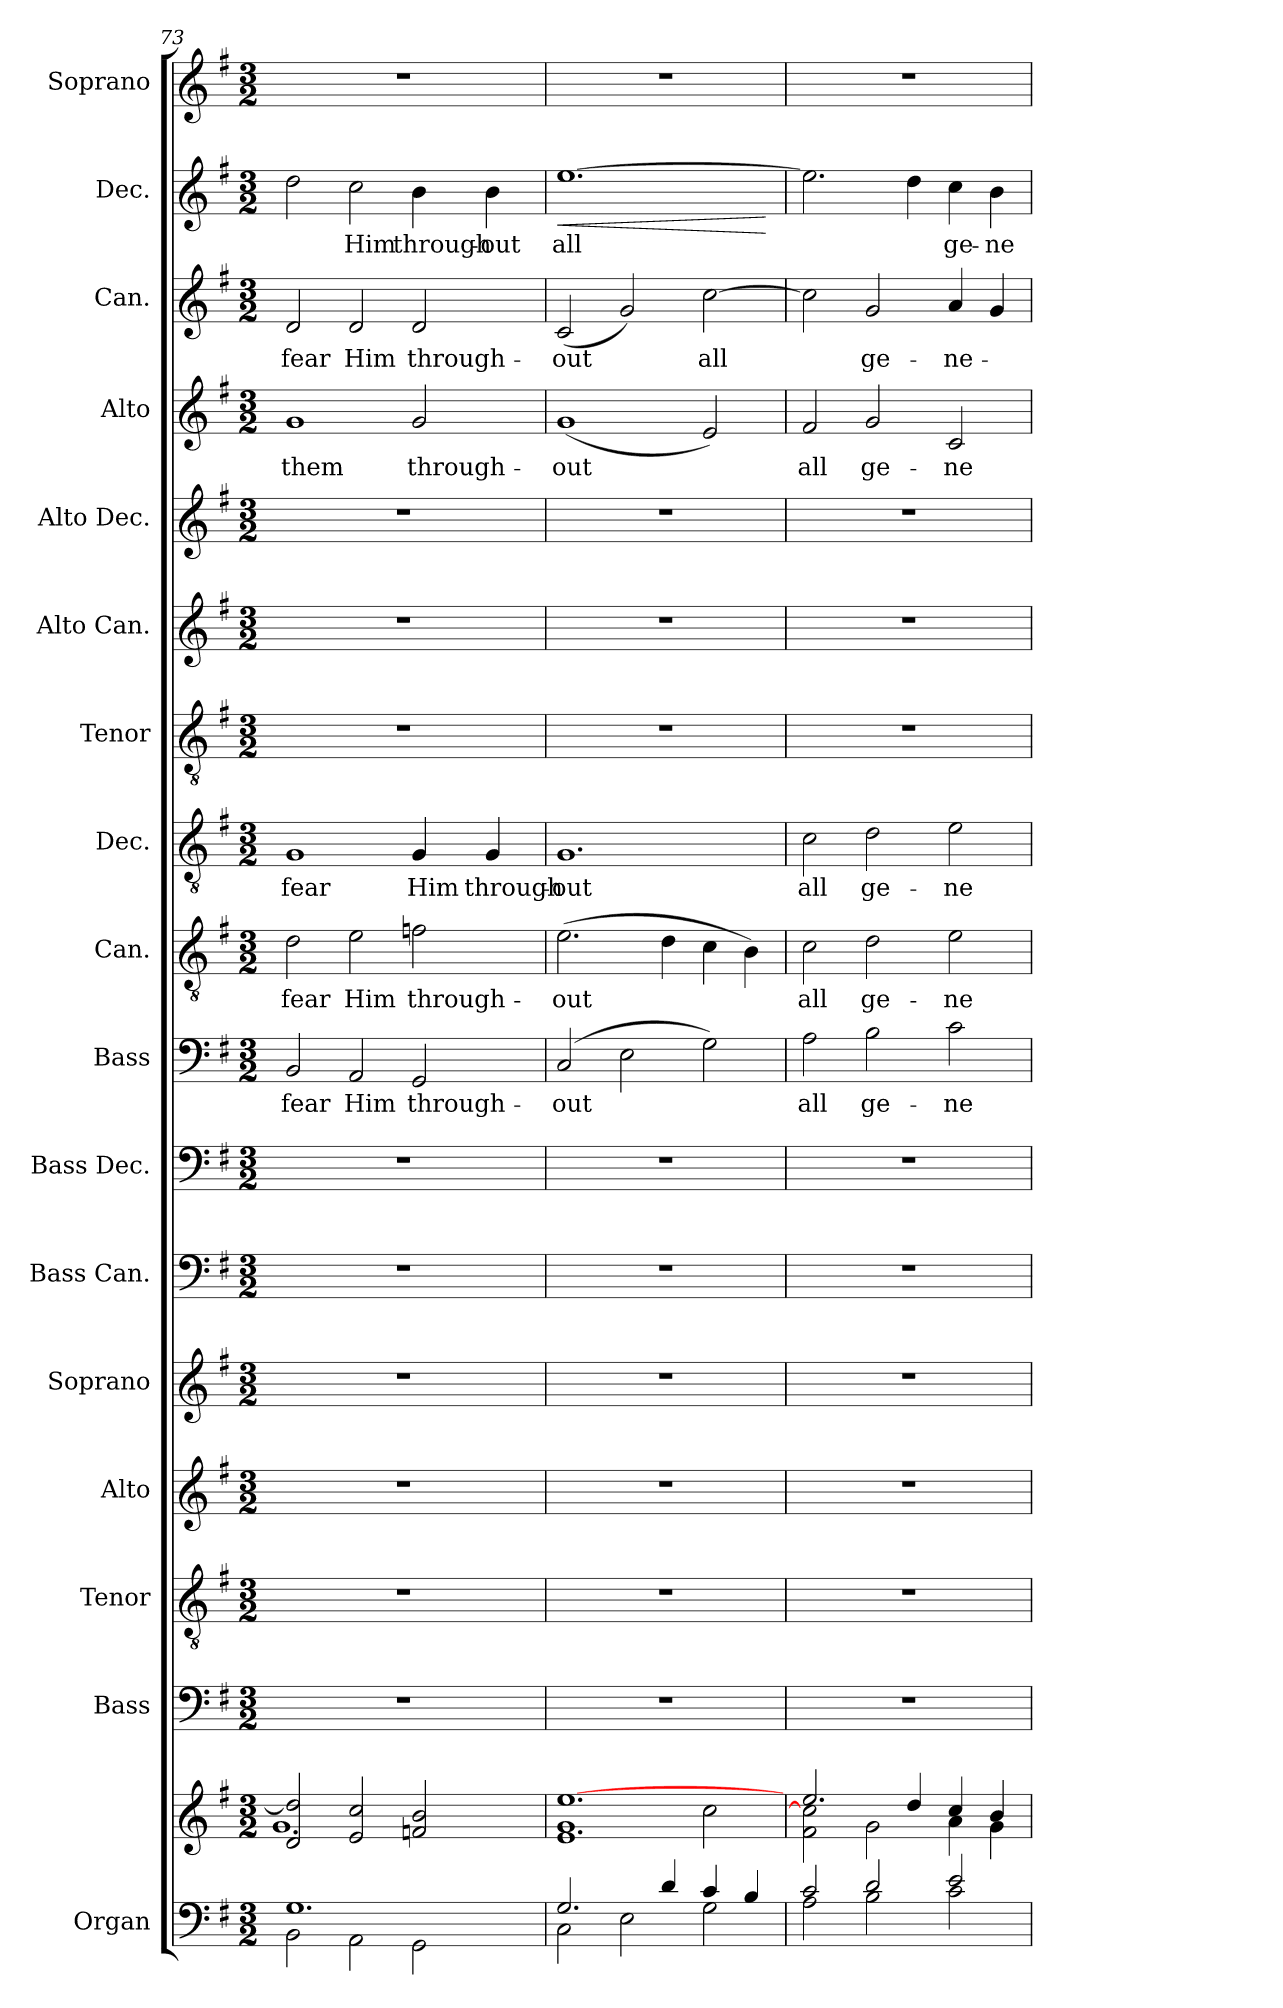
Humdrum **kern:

**kern	**kern	**kern	**kern	**kern	**kern	**kern	**kern	**kern	**text	**kern	**text	**kern	**text	**kern	**kern	**kern	**kern	**text	**kern	**text	**kern	**text	**dynam	**kern
*part17	*part17	*part16	*part15	*part14	*part13	*part12	*part11	*part10	*part10	*part9	*part9	*part8	*part8	*part7	*part6	*part5	*part4	*part4	*part3	*part3	*part2	*part2	*part2	*part1
*staff18	*staff17	*staff16	*staff15	*staff14	*staff13	*staff12	*staff11	*staff10	*staff10	*staff9	*staff9	*staff8	*staff8	*staff7	*staff6	*staff5	*staff4	*staff4	*staff3	*staff3	*staff2	*staff2	*staff2	*staff1
*I"Organ	*	*I"Bass	*I"Tenor	*I"Alto	*I"Soprano	*I"Bass Can.	*I"Bass Dec.	*I"Bass	*	*I"Can.	*	*I"Dec.	*	*I"Tenor	*I"Alto Can.	*I"Alto Dec.	*I"Alto	*	*I"Can.	*	*I"Dec.	*	*	*I"Soprano
*I'Org.	*	*I'B.	*I'T.	*I'A.	*I'S.	*I'B.   Can.	*I'Dec.	*I'B.	*	*	*	*I'Dec.	*	*I'T.	*I'A.   Can.	*I'Dec.	*I'A.	*	*	*	*I'Dec.	*	*	*I'S.
*clefF4	*clefG2	*clefF4	*clefGv2	*clefG2	*clefG2	*clefF4	*clefF4	*clefF4	*	*clefGv2	*	*clefGv2	*	*clefGv2	*clefG2	*clefG2	*clefG2	*	*clefG2	*	*clefG2	*	*	*clefG2
*	*	*	*ITrd7c12	*	*	*	*	*	*	*ITrd7c12	*	*ITrd7c12	*	*ITrd7c12	*	*	*	*	*	*	*	*	*	*
*k[f#]	*k[f#]	*k[f#]	*k[f#]	*k[f#]	*k[f#]	*k[f#]	*k[f#]	*k[f#]	*	*k[f#]	*	*k[f#]	*	*k[f#]	*k[f#]	*k[f#]	*k[f#]	*	*k[f#]	*	*k[f#]	*	*	*k[f#]
*G:	*G:	*G:	*G:	*G:	*G:	*G:	*G:	*G:	*	*G:	*	*G:	*	*G:	*G:	*G:	*G:	*	*G:	*	*G:	*	*	*G:
*M3/2	*M3/2	*M3/2	*M3/2	*M3/2	*M3/2	*M3/2	*M3/2	*M3/2	*	*M3/2	*	*M3/2	*	*M3/2	*M3/2	*M3/2	*M3/2	*	*M3/2	*	*M3/2	*	*	*M3/2
=73	=73	=73	=73	=73	=73	=73	=73	=73	=73	=73	=73	=73	=73	=73	=73	=73	=73	=73	=73	=73	=73	=73	=73	=73
*^	*^	*	*	*	*	*	*	*	*	*	*	*	*	*	*	*	*	*	*	*	*	*	*	*
!	!	!	!	!LO:N:vis=1	!LO:N:vis=1	!LO:N:vis=1	!LO:N:vis=1	!LO:N:vis=1	!LO:N:vis=1	!	!	!	!	!	!	!	!	!	!	!	!	!	!	!	!	!
!	!	!	!	!	!	!	!	!	!	!	!LO:LY:b:color=#000000	!	!	!	!	!	!	!	!	!	!	!	!	!	!	!
!	!	!	!	!	!	!	!	!	!	!	!	!	!LO:LY:b:color=#000000	!	!	!	!	!	!	!	!	!	!	!	!	!
!	!	!	!	!	!	!	!	!	!	!	!	!	!	!	!LO:LY:b:color=#000000	!LO:N:vis=1	!LO:N:vis=1	!LO:N:vis=1	!	!	!	!	!	!	!	!
!	!	!	!	!	!	!	!	!	!	!	!	!	!	!	!	!	!	!	!	!LO:LY:b:color=#000000	!	!	!	!	!	!
!	!	!	!	!	!	!	!	!	!	!	!	!	!	!	!	!	!	!	!	!	!	!LO:LY:b:color=#000000	!	!	!	!LO:N:vis=1
1.Gi	2BBi\	2di/ 2ddi]	1.gi	1.r	1.r	1.r	1.r	1.r	1.r	2BBi/	fear	2Di\	fear	1GGi	fear	1.r	1.r	1.r	1gi	them	2di/	fear	2ddi\	.	.	1.r
!	!	!	!	!	!	!	!	!	!	!	!LO:LY:b:color=#000000	!	!	!	!	!	!	!	!	!	!	!	!	!	!	!
!	!	!	!	!	!	!	!	!	!	!	!	!	!LO:LY:b:color=#000000	!	!	!	!	!	!	!	!	!	!	!	!	!
!	!	!	!	!	!	!	!	!	!	!	!	!	!	!	!	!	!	!	!	!	!	!LO:LY:b:color=#000000	!	!	!	!
!	!	!	!	!	!	!	!	!	!	!	!	!	!	!	!	!	!	!	!	!	!	!	!	!LO:LY:b:color=#000000	!	!
.	2AAi\	2ei/ 2cci	.	.	.	.	.	.	.	2AAi/	Him	2Ei\	Him	.	.	.	.	.	.	.	2di/	Him	2cci\	Him	.	.
!	!	!	!	!	!	!	!	!	!	!	!LO:LY:b:color=#000000	!	!	!	!	!	!	!	!	!	!	!	!	!	!	!
!	!	!	!	!	!	!	!	!	!	!	!	!	!LO:LY:b:color=#000000	!	!	!	!	!	!	!	!	!	!	!	!	!
!	!	!	!	!	!	!	!	!	!	!	!	!	!	!	!LO:LY:b:color=#000000	!	!	!	!	!	!	!	!	!	!	!
!	!	!	!	!	!	!	!	!	!	!	!	!	!	!	!	!	!	!	!	!LO:LY:b:color=#000000	!	!	!	!	!	!
!	!	!	!	!	!	!	!	!	!	!	!	!	!	!	!	!	!	!	!	!	!	!LO:LY:b:color=#000000	!	!	!	!
!	!	!	!	!	!	!	!	!	!	!	!	!	!	!	!	!	!	!	!	!	!	!	!	!LO:LY:b:color=#000000	!	!
.	2GGi\	2fni/ 2bi	.	.	.	.	.	.	.	2GGi/	through-	2Fni\	through-	4GGi/	Him	.	.	.	2gi/	through-	2di/	through-	4bi\	through-	.	.
!	!	!	!	!	!	!	!	!	!	!	!	!	!	!	!LO:LY:b:color=#000000	!	!	!	!	!	!	!	!	!	!	!
!	!	!	!	!	!	!	!	!	!	!	!	!	!	!	!	!	!	!	!	!	!	!	!	!LO:LY:b:color=#000000	!	!
.	.	.	.	.	.	.	.	.	.	.	.	.	.	4GGi/	through-	.	.	.	.	.	.	.	4bi\	-out	.	.
=74	=74	=74	=74	=74	=74	=74	=74	=74	=74	=74	=74	=74	=74	=74	=74	=74	=74	=74	=74	=74	=74	=74	=74	=74	=74	=74
!	!	!	!	!LO:N:vis=1	!LO:N:vis=1	!LO:N:vis=1	!LO:N:vis=1	!LO:N:vis=1	!LO:N:vis=1	!	!	!	!	!	!	!	!	!	!	!	!	!	!	!	!	!
!	!	!	!	!	!	!	!	!	!	!	!LO:LY:b:color=#000000	!	!	!	!	!	!	!	!	!	!	!	!	!	!	!
!	!	!	!	!	!	!	!	!	!	!	!	!	!LO:LY:b:color=#000000	!	!	!	!	!	!	!	!	!	!	!	!	!
!	!	!	!	!	!	!	!	!	!	!	!	!	!	!	!LO:LY:b:color=#000000	!LO:N:vis=1	!LO:N:vis=1	!LO:N:vis=1	!	!	!	!	!	!	!	!
!	!	!	!	!	!	!	!	!	!	!	!	!	!	!	!	!	!	!	!	!LO:LY:b:color=#000000	!	!	!	!	!	!
!	!	!	!	!	!	!	!	!	!	!	!	!	!	!	!	!	!	!	!	!	!	!LO:LY:b:color=#000000	!	!	!	!
!	!	!	!	!	!	!	!	!	!	!	!	!	!	!	!	!	!	!	!	!	!	!	!	!LO:LY:b:color=#000000	!LO:HP:b	!LO:N:vis=1
2.Gi/	2Ci\	1.ei [1.eei	1gi	1.r	1.r	1.r	1.r	1.r	1.r	(2Ci/	-out	(2.Ei\	-out	1.GGi	-out	1.r	1.r	1.r	(1gi	-out	(2ci/	-out	[1.eei	all	<	1.r
.	2Ei\	.	.	.	.	.	.	.	.	2Ei\	.	.	.	.	.	.	.	.	.	.	2gi/)	.	.	.	.	.
4di/	.	.	.	.	.	.	.	.	.	.	.	4Di\	.	.	.	.	.	.	.	.	.	.	.	.	.	.
!	!	!	!	!	!	!	!	!	!	!	!	!	!	!	!	!	!	!	!	!	!	!LO:LY:b:color=#000000	!	!	!	!
4ci/	2Gi\	.	2cci\	.	.	.	.	.	.	2Gi\)	.	4Ci\	.	.	.	.	.	.	2ei/)	.	[2cci\	all	.	.	.	.
4Bi/	.	.	.	.	.	.	.	.	.	.	.	4BBi\)	.	.	.	.	.	.	.	.	.	.	.	.	.	.
*v	*v	*	*	*	*	*	*	*	*	*	*	*	*	*	*	*	*	*	*	*	*	*	*	*	*	*
*	*v	*v	*	*	*	*	*	*	*	*	*	*	*	*	*	*	*	*	*	*	*	*	*	*	*
.	.	.	.	.	.	.	.	.	.	.	.	.	.	.	.	.	.	.	.	.	.	.	[	.
=75	=75	=75	=75	=75	=75	=75	=75	=75	=75	=75	=75	=75	=75	=75	=75	=75	=75	=75	=75	=75	=75	=75	=75	=75
*^	*^	*	*	*	*	*	*	*	*	*	*	*	*	*	*	*	*	*	*	*	*	*	*	*
!	!	!	!	!LO:N:vis=1	!LO:N:vis=1	!LO:N:vis=1	!LO:N:vis=1	!LO:N:vis=1	!LO:N:vis=1	!	!	!	!	!	!	!	!	!	!	!	!	!	!	!	!	!
!	!	!	!	!	!	!	!	!	!	!	!LO:LY:b:color=#000000	!	!	!	!	!	!	!	!	!	!	!	!	!	!	!
!	!	!	!	!	!	!	!	!	!	!	!	!	!LO:LY:b:color=#000000	!	!	!	!	!	!	!	!	!	!	!	!	!
!	!	!	!	!	!	!	!	!	!	!	!	!	!	!	!LO:LY:b:color=#000000	!LO:N:vis=1	!LO:N:vis=1	!LO:N:vis=1	!	!	!	!	!	!	!	!
!	!	!	!	!	!	!	!	!	!	!	!	!	!	!	!	!	!	!	!	!LO:LY:b:color=#000000	!	!	!	!	!	!LO:N:vis=1
2ci/	2Ai\	2.eei/	2f#i\ 2cci]	1.r	1.r	1.r	1.r	1.r	1.r	2Ai\	all	2Ci\	all	2Ci\	all	1.r	1.r	1.r	2f#i/	all	2cci\]	.	2.eei\]	.	.	1.r
!	!	!	!	!	!	!	!	!	!	!	!LO:LY:b:color=#000000	!	!	!	!	!	!	!	!	!	!	!	!	!	!	!
!	!	!	!	!	!	!	!	!	!	!	!	!	!LO:LY:b:color=#000000	!	!	!	!	!	!	!	!	!	!	!	!	!
!	!	!	!	!	!	!	!	!	!	!	!	!	!	!	!LO:LY:b:color=#000000	!	!	!	!	!	!	!	!	!	!	!
!	!	!	!	!	!	!	!	!	!	!	!	!	!	!	!	!	!	!	!	!LO:LY:b:color=#000000	!	!	!	!	!	!
!	!	!	!	!	!	!	!	!	!	!	!	!	!	!	!	!	!	!	!	!	!	!LO:LY:b:color=#000000	!	!	!	!
2di/	2Bi\	.	2gi\	.	.	.	.	.	.	2Bi\	ge-	2Di\	ge-	2Di\	ge-	.	.	.	2gi/	ge-	2gi/	ge-	.	.	.	.
.	.	4ddi/	.	.	.	.	.	.	.	.	.	.	.	.	.	.	.	.	.	.	.	.	4ddi\	.	.	.
!	!	!	!	!	!	!	!	!	!	!	!LO:LY:b:color=#000000	!	!	!	!	!	!	!	!	!	!	!	!	!	!	!
!	!	!	!	!	!	!	!	!	!	!	!	!	!LO:LY:b:color=#000000	!	!	!	!	!	!	!	!	!	!	!	!	!
!	!	!	!	!	!	!	!	!	!	!	!	!	!	!	!LO:LY:b:color=#000000	!	!	!	!	!	!	!	!	!	!	!
!	!	!	!	!	!	!	!	!	!	!	!	!	!	!	!	!	!	!	!	!LO:LY:b:color=#000000	!	!	!	!	!	!
!	!	!	!	!	!	!	!	!	!	!	!	!	!	!	!	!	!	!	!	!	!	!LO:LY:b:color=#000000	!	!	!	!
!	!	!	!	!	!	!	!	!	!	!	!	!	!	!	!	!	!	!	!	!	!	!	!	!LO:LY:b:color=#000000	!	!
2ei/	2ci\	4cci/	4ai\	.	.	.	.	.	.	2ci\	-ne-	2Ei\	-ne-	2Ei\	-ne-	.	.	.	2ci/	-ne-	4ai/	-ne-	4cci\	ge-	.	.
!	!	!	!	!	!	!	!	!	!	!	!	!	!	!	!	!	!	!	!	!	!	!	!	!LO:LY:b:color=#000000	!	!
.	.	4bi/	4gi\	.	.	.	.	.	.	.	.	.	.	.	.	.	.	.	.	.	4gi/	.	4bi\	-ne-	.	.
*v	*v	*	*	*	*	*	*	*	*	*	*	*	*	*	*	*	*	*	*	*	*	*	*	*	*	*
*	*v	*v	*	*	*	*	*	*	*	*	*	*	*	*	*	*	*	*	*	*	*	*	*	*	*
=	=	=	=	=	=	=	=	=	=	=	=	=	=	=	=	=	=	=	=	=	=	=	=	=
*-	*-	*-	*-	*-	*-	*-	*-	*-	*-	*-	*-	*-	*-	*-	*-	*-	*-	*-	*-	*-	*-	*-	*-	*-
